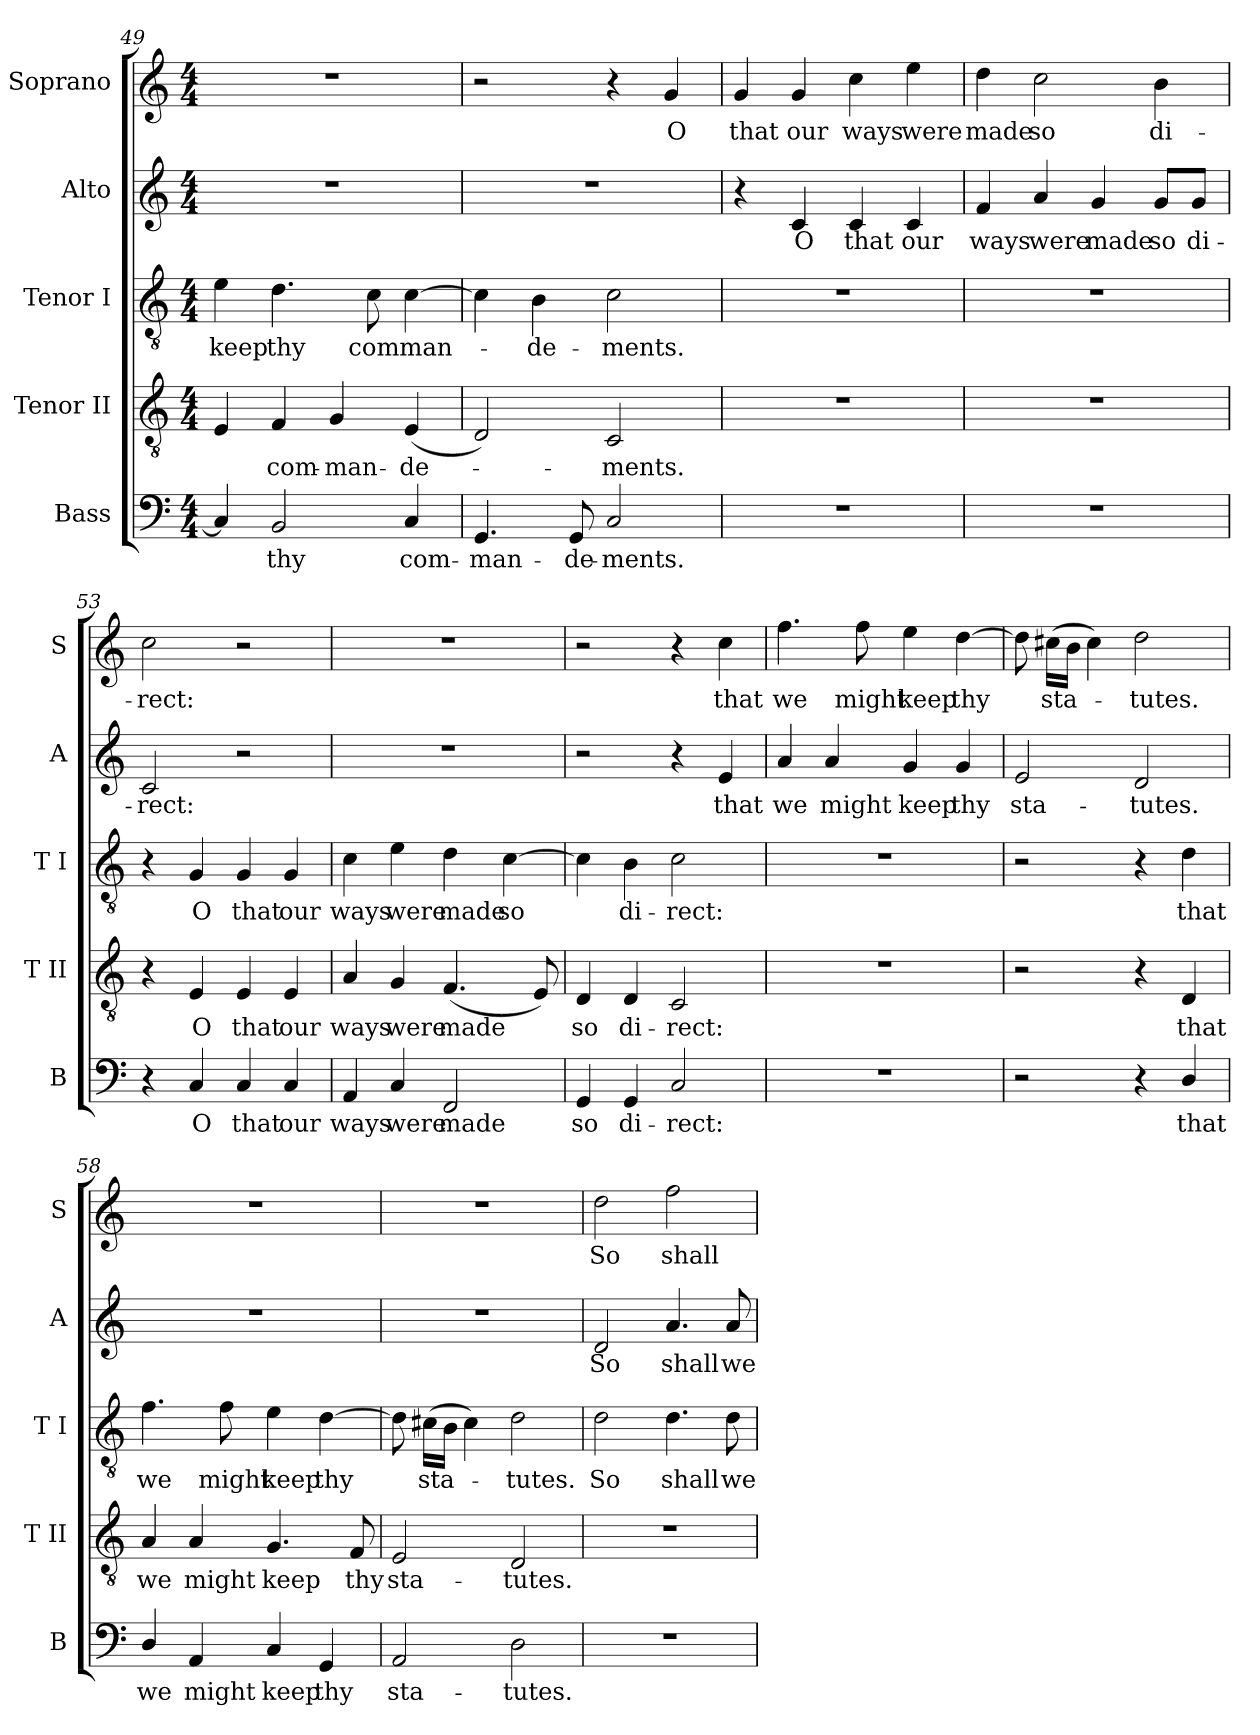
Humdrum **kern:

**kern	**text	**kern	**text	**kern	**text	**kern	**text	**kern	**text
*part5	*part5	*part4	*part4	*part3	*part3	*part2	*part2	*part1	*part1
*staff5	*staff5	*staff4	*staff4	*staff3	*staff3	*staff2	*staff2	*staff1	*staff1
*I"Bass	*	*I"Tenor II	*	*I"Tenor I	*	*I"Alto	*	*I"Soprano	*
*I'B	*	*I'T II	*	*I'T I	*	*I'A	*	*I'S	*
*clefF4	*	*clefGv2	*	*clefGv2	*	*clefG2	*	*clefG2	*
*k[]	*	*k[]	*	*k[]	*	*k[]	*	*k[]	*
*M4/4	*	*M4/4	*	*M4/4	*	*M4/4	*	*M4/4	*
=49	=49	=49	=49	=49	=49	=49	=49	=49	=49
!	!	!	!	!	!LO:LY:b	!	!	!	!
4C/]	.	4E/	.	4e\	keep	1r	.	1r	.
!	!LO:LY:b	!	!LO:LY:b	!	!LO:LY:b	!	!	!	!
2BB/	thy	4F/	com-	4.d\	thy	.	.	.	.
!	!	!	!LO:LY:b	!	!	!	!	!	!
.	.	4G/	-man-	.	.	.	.	.	.
!	!	!	!	!	!LO:LY:b	!	!	!	!
.	.	.	.	8c\	com	.	.	.	.
!	!LO:LY:b	!	!LO:LY:b	!	!LO:LY:b	!	!	!	!
4C/	com-	(<4E/	-de-	[4c\	man-	.	.	.	.
=50	=50	=50	=50	=50	=50	=50	=50	=50	=50
!	!LO:LY:b	!	!	!	!	!	!	!	!
4.GG/	-man-	2D/)	.	4c\]	.	1r	.	2r	.
!	!	!	!	!	!LO:LY:b	!	!	!	!
.	.	.	.	4B\	de-	.	.	.	.
!	!LO:LY:b	!	!	!	!	!	!	!	!
8GG/	-de-	.	.	.	.	.	.	.	.
!	!LO:LY:b	!	!LO:LY:b	!	!LO:LY:b	!	!	!	!
2C/	-ments.	2C/	ments.	2c\	-ments.	.	.	4r	.
!	!	!	!	!	!	!	!	!	!LO:LY:b
.	.	.	.	.	.	.	.	4g/	O
=51	=51	=51	=51	=51	=51	=51	=51	=51	=51
!	!	!	!	!	!	!	!	!	!LO:LY:b
1r	.	1r	.	1r	.	4r	.	4g/	that
!	!	!	!	!	!	!	!LO:LY:b	!	!LO:LY:b
.	.	.	.	.	.	4c/	O	4g/	our
!	!	!	!	!	!	!	!LO:LY:b	!	!LO:LY:b
.	.	.	.	.	.	4c/	that	4cc\	ways
!	!	!	!	!	!	!	!LO:LY:b	!	!LO:LY:b
.	.	.	.	.	.	4c/	our	4ee\	were
!!LO:LB:g=z
=52	=52	=52	=52	=52	=52	=52	=52	=52	=52
!	!	!	!	!	!	!	!LO:LY:b	!	!LO:LY:b
1r	.	1r	.	1r	.	4f/	ways	4dd\	made
!	!	!	!	!	!	!	!LO:LY:b	!	!LO:LY:b
.	.	.	.	.	.	4a/	were	2cc\	so
!	!	!	!	!	!	!	!LO:LY:b	!	!
.	.	.	.	.	.	4g/	made	.	.
!	!	!	!	!	!	!	!LO:LY:b	!	!LO:LY:b
.	.	.	.	.	.	8g/L	so	4b\	di-
!	!	!	!	!	!	!	!LO:LY:b	!	!
.	.	.	.	.	.	8g/J	di-	.	.
=53	=53	=53	=53	=53	=53	=53	=53	=53	=53
!	!	!	!	!	!	!	!LO:LY:b	!	!LO:LY:b
4r	.	4r	.	4r	.	2c/	-rect:	2cc\	-rect:
!	!LO:LY:b	!	!LO:LY:b	!	!LO:LY:b	!	!	!	!
4C/	O	4E/	O	4G/	O	.	.	.	.
!	!LO:LY:b	!	!LO:LY:b	!	!LO:LY:b	!	!	!	!
4C/	that	4E/	that	4G/	that	2r	.	2r	.
!	!LO:LY:b	!	!LO:LY:b	!	!LO:LY:b	!	!	!	!
4C/	our	4E/	our	4G/	our	.	.	.	.
=54	=54	=54	=54	=54	=54	=54	=54	=54	=54
!	!LO:LY:b	!	!LO:LY:b	!	!LO:LY:b	!	!	!	!
4AA/	ways	4A/	ways	4c\	ways	1r	.	1r	.
!	!LO:LY:b	!	!LO:LY:b	!	!LO:LY:b	!	!	!	!
4C/	were	4G/	were	4e\	were	.	.	.	.
!	!LO:LY:b	!	!LO:LY:b	!	!LO:LY:b	!	!	!	!
2FF/	made	(<4.F/	made	4d\	made	.	.	.	.
!	!	!	!	!	!LO:LY:b	!	!	!	!
.	.	.	.	[4c\	so	.	.	.	.
.	.	8E/)	.	.	.	.	.	.	.
=55	=55	=55	=55	=55	=55	=55	=55	=55	=55
!	!LO:LY:b	!	!LO:LY:b	!	!	!	!	!	!
4GG/	so	4D/	so	4c\]	.	2r	.	2r	.
!	!LO:LY:b	!	!LO:LY:b	!	!LO:LY:b	!	!	!	!
4GG/	di-	4D/	di-	4B\	di-	.	.	.	.
!	!LO:LY:b	!	!LO:LY:b	!	!LO:LY:b	!	!	!	!
2C/	-rect:	2C/	-rect:	2c\	-rect:	4r	.	4r	.
!	!	!	!	!	!	!	!LO:LY:b	!	!LO:LY:b
.	.	.	.	.	.	4e/	that	4cc\	that
=56	=56	=56	=56	=56	=56	=56	=56	=56	=56
!	!	!	!	!	!	!	!LO:LY:b	!	!LO:LY:b
1r	.	1r	.	1r	.	4a/	we	4.ff\	we
!	!	!	!	!	!	!	!LO:LY:b	!	!
.	.	.	.	.	.	4a/	might	.	.
!	!	!	!	!	!	!	!	!	!LO:LY:b
.	.	.	.	.	.	.	.	8ff\	might
!	!	!	!	!	!	!	!LO:LY:b	!	!LO:LY:b
.	.	.	.	.	.	4g/	keep	4ee\	keep
!	!	!	!	!	!	!	!LO:LY:b	!	!LO:LY:b
.	.	.	.	.	.	4g/	thy	[4dd\	thy
!!LO:PB:g=z
=57	=57	=57	=57	=57	=57	=57	=57	=57	=57
!	!	!	!	!	!	!	!LO:LY:b	!	!
2r	.	2r	.	2r	.	2e/	sta-	8dd\]	.
!	!	!	!	!	!	!	!	!	!LO:LY:b
.	.	.	.	.	.	.	.	(>16cc#X\LL	sta-
.	.	.	.	.	.	.	.	16b\JJ	.
.	.	.	.	.	.	.	.	4cc#\)	.
!	!	!	!	!	!	!	!LO:LY:b	!	!LO:LY:b
4r	.	4r	.	4r	.	2d/	-tutes.	2dd\	tutes.
!	!LO:LY:b	!	!LO:LY:b	!	!LO:LY:b	!	!	!	!
4D/	that	4D/	that	4d\	that	.	.	.	.
=58	=58	=58	=58	=58	=58	=58	=58	=58	=58
!	!LO:LY:b	!	!LO:LY:b	!	!LO:LY:b	!	!	!	!
4D/	we	4A/	we	4.f\	we	1r	.	1r	.
!	!LO:LY:b	!	!LO:LY:b	!	!	!	!	!	!
4AA/	might	4A/	might	.	.	.	.	.	.
!	!	!	!	!	!LO:LY:b	!	!	!	!
.	.	.	.	8f\	might	.	.	.	.
!	!LO:LY:b	!	!LO:LY:b	!	!LO:LY:b	!	!	!	!
4C/	keep	4.G/	keep	4e\	keep	.	.	.	.
!	!LO:LY:b	!	!	!	!LO:LY:b	!	!	!	!
4GG/	thy	.	.	[4d\	thy	.	.	.	.
!	!	!	!LO:LY:b	!	!	!	!	!	!
.	.	8F/	thy	.	.	.	.	.	.
=59	=59	=59	=59	=59	=59	=59	=59	=59	=59
!	!LO:LY:b	!	!LO:LY:b	!	!	!	!	!	!
2AA/	sta-	2E/	sta-	8d\]	.	1r	.	1r	.
!	!	!	!	!	!LO:LY:b	!	!	!	!
.	.	.	.	(>16c#X\LL	sta-	.	.	.	.
.	.	.	.	16B\JJ	.	.	.	.	.
.	.	.	.	4c#\)	.	.	.	.	.
!	!LO:LY:b	!	!LO:LY:b	!	!LO:LY:b	!	!	!	!
2D\	-tutes.	2D/	-tutes.	2d\	tutes.	.	.	.	.
=60	=60	=60	=60	=60	=60	=60	=60	=60	=60
!	!	!	!	!	!LO:LY:b	!	!LO:LY:b	!	!LO:LY:b
1r	.	1r	.	2d\	So	2d/	So	2dd\	So
!	!	!	!	!	!LO:LY:b	!	!LO:LY:b	!	!LO:LY:b
.	.	.	.	4.d\	shall	4.a/	shall	2ff\	shall
!	!	!	!	!	!LO:LY:b	!	!LO:LY:b	!	!
.	.	.	.	8d\	we	8a/	we	.	.
=	=	=	=	=	=	=	=	=	=
*-	*-	*-	*-	*-	*-	*-	*-	*-	*-
